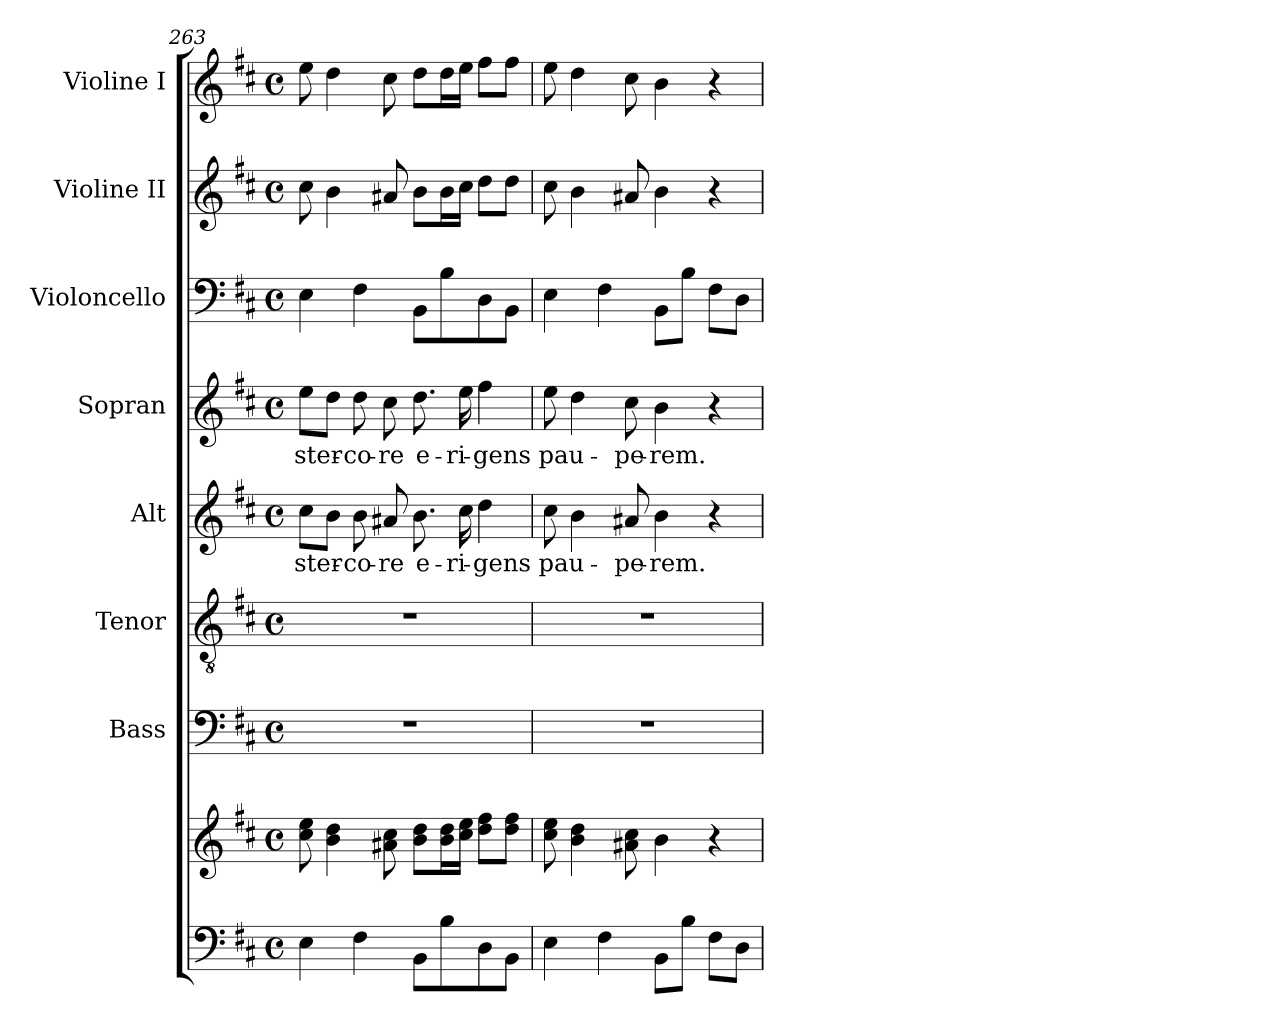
**kern	**kern	**kern	**kern	**kern	**text	**kern	**text	**kern	**kern	**kern
*part8	*part8	*part7	*part6	*part5	*part5	*part4	*part4	*part3	*part2	*part1
*staff9	*staff8	*staff7	*staff6	*staff5	*staff5	*staff4	*staff4	*staff3	*staff2	*staff1
*	*	*I"Bass	*I"Tenor	*I"Alt	*	*I"Sopran	*	*I"Violoncello	*I"Violine II	*I"Violine I
*	*	*I'B.	*I'T.	*I'A.	*	*I'S.	*	*I'Vc.	*I'Vl. II	*I'Vl. I
*clefF4	*clefG2	*clefF4	*clefGv2	*clefG2	*	*clefG2	*	*clefF4	*clefG2	*clefG2
*	*	*	*	*	*	*	*	*ITrd7c12	*	*
*k[f#c#]	*k[f#c#]	*k[f#c#]	*k[f#c#]	*k[f#c#]	*	*k[f#c#]	*	*k[f#c#]	*k[f#c#]	*k[f#c#]
*D:	*D:	*D:	*D:	*D:	*	*D:	*	*D:	*D:	*D:
*M4/4	*M4/4	*M4/4	*M4/4	*M4/4	*	*M4/4	*	*M4/4	*M4/4	*M4/4
*met(c)	*met(c)	*met(c)	*met(c)	*met(c)	*	*met(c)	*	*met(c)	*met(c)	*met(c)
=263	=263	=263	=263	=263	=263	=263	=263	=263	=263	=263
!	!	!	!	!	!LO:LY:b	!	!LO:LY:b	!	!	!
4E\	8cc#\ 8ee\	1r	1r	8cc#\L	ster-	8ee\L	ster-	4EE\	8cc#\	8ee\
.	4b\ 4dd\	.	.	8b\J	.	8dd\J	.	.	4b\	4dd\
!	!	!	!	!	!LO:LY:b	!	!LO:LY:b	!	!	!
4F#\	.	.	.	8b\	-co-	8dd\	-co-	4FF#\	.	.
!	!	!	!	!	!LO:LY:b	!	!LO:LY:b	!	!	!
.	8a#X\ 8cc#\	.	.	8a#X/	-re	8cc#\	-re	.	8a#X/	8cc#\
!	!	!	!	!	!LO:LY:b	!	!LO:LY:b	!	!	!
8BB\L	8b\ 8dd\L	.	.	8.b\	e-	8.dd\	e-	8BBB\L	8b\L	8dd\L
8B\	16b\ 16dd\L	.	.	.	.	.	.	8BB\	16b\L	16dd\L
!	!	!	!	!	!LO:LY:b	!	!LO:LY:b	!	!	!
.	16cc#\ 16ee\JJ	.	.	16cc#\	-ri-	16ee\	-ri-	.	16cc#\JJ	16ee\JJ
!	!	!	!	!	!LO:LY:b	!	!LO:LY:b	!	!	!
8D\	8dd\ 8ff#\L	.	.	4dd\	-gens	4ff#\	-gens	8DD\	8dd\L	8ff#\L
8BB\J	8dd\ 8ff#\J	.	.	.	.	.	.	8BBB\J	8dd\J	8ff#\J
!!LO:PB:g=z
=264	=264	=264	=264	=264	=264	=264	=264	=264	=264	=264
!	!	!	!	!	!LO:LY:b	!	!LO:LY:b	!	!	!
4E\	8cc#\ 8ee\	1r	1r	8cc#\	pau-	8ee\	pau-	4EE\	8cc#\	8ee\
.	4b\ 4dd\	.	.	4b\	.	4dd\	.	.	4b\	4dd\
4F#\	.	.	.	.	.	.	.	4FF#\	.	.
!	!	!	!	!	!LO:LY:b	!	!LO:LY:b	!	!	!
.	8a#X\ 8cc#\	.	.	8a#X/	-pe-	8cc#\	-pe-	.	8a#X/	8cc#\
!	!	!	!	!	!LO:LY:b	!	!LO:LY:b	!	!	!
8BB\L	4b\	.	.	4b\	-rem.	4b\	-rem.	8BBB\L	4b\	4b\
8B\J	.	.	.	.	.	.	.	8BB\J	.	.
8F#\L	4r	.	.	4r	.	4r	.	8FF#\L	4r	4r
8D\J	.	.	.	.	.	.	.	8DD\J	.	.
=	=	=	=	=	=	=	=	=	=	=
*-	*-	*-	*-	*-	*-	*-	*-	*-	*-	*-
